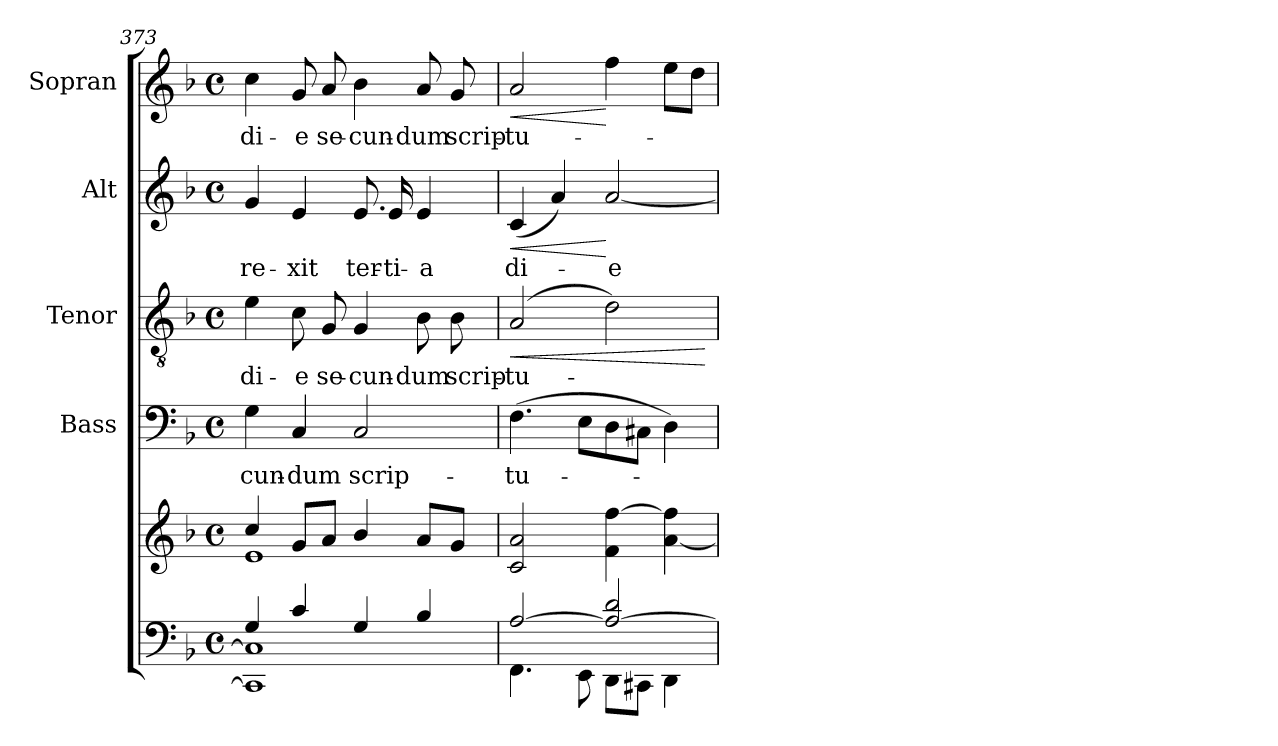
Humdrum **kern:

**kern	**kern	**kern	**text	**kern	**text	**dynam	**kern	**text	**dynam	**kern	**text	**dynam
*part5	*part5	*part4	*part4	*part3	*part3	*part3	*part2	*part2	*part2	*part1	*part1	*part1
*staff6	*staff5	*staff4	*staff4	*staff3	*staff3	*staff3	*staff2	*staff2	*staff2	*staff1	*staff1	*staff1
*	*	*I"Bass	*	*I"Tenor	*	*	*I"Alt	*	*	*I"Sopran	*	*
*	*	*I'B.	*	*I'T.	*	*	*I'A.	*	*	*I'S.	*	*
*clefF4	*clefG2	*clefF4	*	*clefGv2	*	*	*clefG2	*	*	*clefG2	*	*
*k[b-]	*k[b-]	*k[b-]	*	*k[b-]	*	*	*k[b-]	*	*	*k[b-]	*	*
*F:	*F:	*F:	*	*F:	*	*	*F:	*	*	*F:	*	*
*M4/4	*M4/4	*M4/4	*	*M4/4	*	*	*M4/4	*	*	*M4/4	*	*
*met(c)	*met(c)	*met(c)	*	*met(c)	*	*	*met(c)	*	*	*met(c)	*	*
=373	=373	=373	=373	=373	=373	=373	=373	=373	=373	=373	=373	=373
*^	*^	*	*	*	*	*	*	*	*	*	*	*
!	!	!	!	!	!LO:LY:b	!	!LO:LY:b	!	!	!LO:LY:b	!	!	!LO:LY:b	!
4G/	1CC] 1C]	4cc/	1e	4G\	-cun-	4e\	di-	.	4g/	-re-	.	4cc\	di-	.
!	!	!	!	!	!LO:LY:b	!	!LO:LY:b	!	!	!LO:LY:b	!	!	!LO:LY:b	!
4c/	.	8g/L	.	4C/	-dum	8c\	-e	.	4e/	-xit	.	8g/	-e	.
!	!	!	!	!	!	!	!LO:LY:b	!	!	!	!	!	!LO:LY:b	!
.	.	8a/J	.	.	.	8G/	se-	.	.	.	.	8a/	se-	.
!	!	!	!	!	!LO:LY:b	!	!LO:LY:b	!	!	!LO:LY:b	!	!	!LO:LY:b	!
4G/	.	4b-/	.	2C/	scrip-	4G/	-cun-	.	8.e/	ter-	.	4b-\	-cun-	.
!	!	!	!	!	!	!	!	!	!	!LO:LY:b	!	!	!	!
.	.	.	.	.	.	.	.	.	16e/	-ti-	.	.	.	.
!	!	!	!	!	!	!	!LO:LY:b	!	!	!LO:LY:b	!	!	!LO:LY:b	!
4B-/	.	8a/L	.	.	.	8B-\	-dum	.	4e/	-a	.	8a/	-dum	.
!	!	!	!	!	!	!	!LO:LY:b	!	!	!	!	!	!LO:LY:b	!
.	.	8g/J	.	.	.	8B-\	scrip-	.	.	.	.	8g/	scrip-	.
*	*	*v	*v	*	*	*	*	*	*	*	*	*	*	*
=374	=374	=374	=374	=374	=374	=374	=374	=374	=374	=374	=374	=374	=374
!	!	!	!	!LO:LY:b	!	!LO:LY:b	!LO:HP:b	!	!LO:LY:b	!LO:HP:b	!	!LO:LY:b	!LO:HP:b
[>2A/	4.FF\	2c/ 2a/	(>4.F\	-tu-	(2A/	-tu-	<	(<4c/	di-	<	2a/	-tu-	<
.	.	.	.	.	.	.	.	4a/)	.	.	.	.	.
.	8EE\	.	8E\L	.	.	.	.	.	.	.	.	.	.
!	!	!	!	!	!	!	!	!	!LO:LY:b	!	!	!	!
2A/_ 2d/	8DD\L	4f\ [4ff\	8D\	.	2d\)	.	.	[2a/	-e	[	4ff\	.	[
.	8CC#X\J	.	8C#X\J	.	.	.	.	.	.	.	.	.	.
.	4DD\	[<4a\ 4ff\]	4D\)	.	.	.	.	.	.	.	8ee\L	.	.
.	.	.	.	.	.	.	.	.	.	.	8dd\J	.	.
*v	*v	*	*	*	*	*	*	*	*	*	*	*	*
.	.	.	.	.	.	[	.	.	.	.	.	.
=	=	=	=	=	=	=	=	=	=	=	=	=
*-	*-	*-	*-	*-	*-	*-	*-	*-	*-	*-	*-	*-
